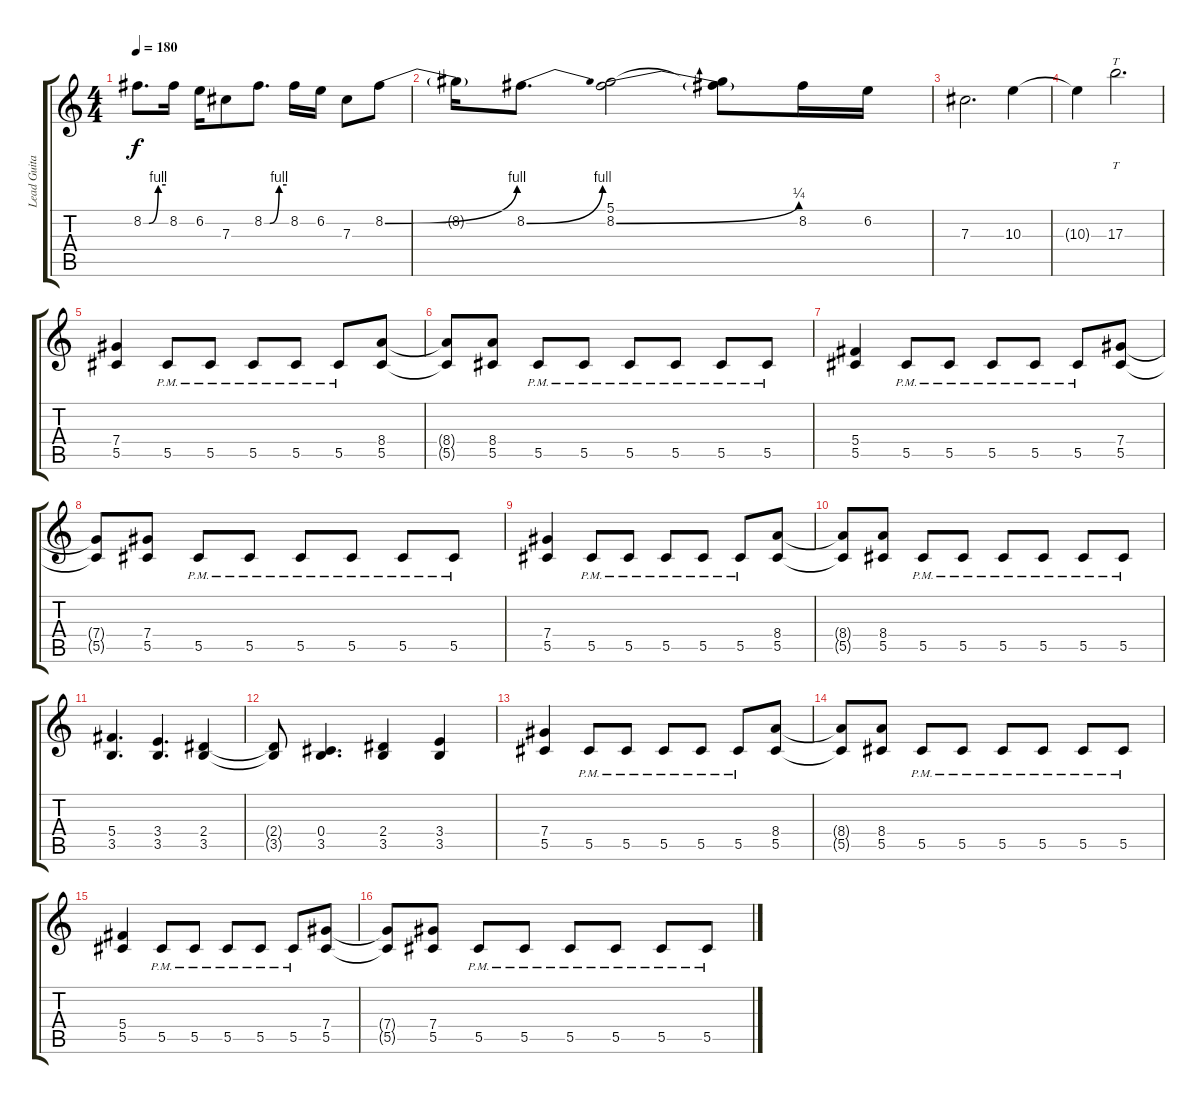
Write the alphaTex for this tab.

\track ("Lead Guitar" "Lead Guita") {instrument distortionguitar}
\staff {score tabs}
\tuning (Eb4 Bb3 Gb3 Db3 Ab2 Db2) {hide}
\ts (4 4)
\tempo 180
\clef g2
\ks c
8.2{be (custom 0 0 15 0 40 4 60 4)}.8{d dy f} 8.2.16 6.2.16 7.3.8 8.2{be (custom 0 0 15 0 40 4 60 4)}.8{d} 8.2.16 6.2.16 7.3.8 8.2{be (bend 0 0 60 4)}.8 |
8.2{t}.16 8.2{be (bend 0 0 60 4)}.8{d} (5.1 8.2{be (bend 0 0 60 1)}).2 (5.1{t} 8.2{t}).8 8.2.16 6.2.16 |
7.3.2{d} 10.3.4 |
10.3{t}.4 17.3.2{tt d} |
(7.4 5.5).4 5.5{pm}.8 5.5{pm}.8 5.5{pm}.8 5.5{pm}.8 5.5{pm}.8 (8.4 5.5).8 |
(8.4{t} 5.5{t}).8 (8.4 5.5).8 5.5{pm}.8 5.5{pm}.8 5.5{pm}.8 5.5{pm}.8 5.5{pm}.8 5.5{pm}.8 |
(5.4 5.5).4 5.5{pm}.8 5.5{pm}.8 5.5{pm}.8 5.5{pm}.8 5.5{pm}.8 (7.4 5.5).8 |
(7.4{t} 5.5{t}).8 (7.4 5.5).8 5.5{pm}.8 5.5{pm}.8 5.5{pm}.8 5.5{pm}.8 5.5{pm}.8 5.5{pm}.8 |
(7.4 5.5).4 5.5{pm}.8 5.5{pm}.8 5.5{pm}.8 5.5{pm}.8 5.5{pm}.8 (8.4 5.5).8 |
(8.4{t} 5.5{t}).8 (8.4 5.5).8 5.5{pm}.8 5.5{pm}.8 5.5{pm}.8 5.5{pm}.8 5.5{pm}.8 5.5{pm}.8 |
(5.4 3.5).4{d} (3.4 3.5).4{d} (2.4 3.5).4 |
(2.4{t} 3.5{t}).8 (0.4 3.5).4{d} (2.4 3.5).4 (3.4 3.5).4 |
(7.4 5.5).4 5.5{pm}.8 5.5{pm}.8 5.5{pm}.8 5.5{pm}.8 5.5{pm}.8 (8.4 5.5).8 |
(8.4{t} 5.5{t}).8 (8.4 5.5).8 5.5{pm}.8 5.5{pm}.8 5.5{pm}.8 5.5{pm}.8 5.5{pm}.8 5.5{pm}.8 |
(5.4 5.5).4 5.5{pm}.8 5.5{pm}.8 5.5{pm}.8 5.5{pm}.8 5.5{pm}.8 (7.4 5.5).8 |
(7.4{t} 5.5{t}).8 (7.4 5.5).8 5.5{pm}.8 5.5{pm}.8 5.5{pm}.8 5.5{pm}.8 5.5{pm}.8 5.5{pm}.8
